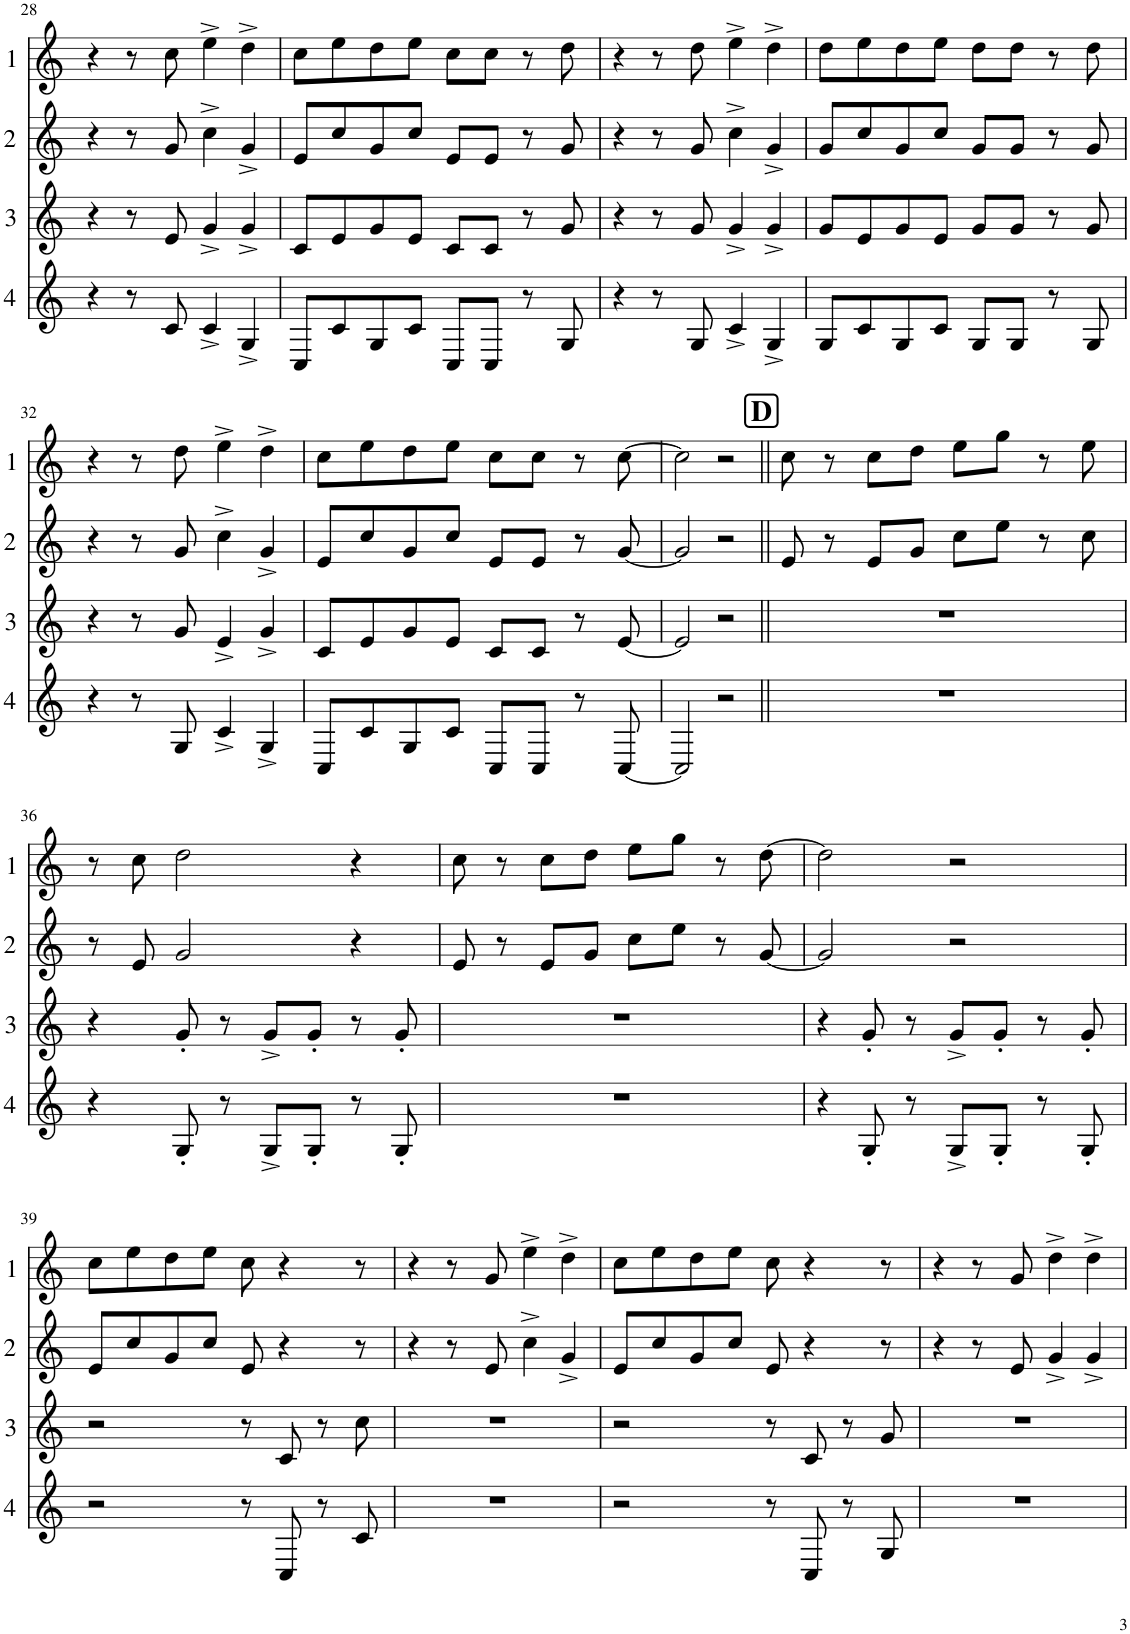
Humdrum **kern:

**kern	**kern	**kern	**kern
*part4	*part3	*part2	*part1
*staff4	*staff3	*staff2	*staff1
*I"Cor 4	*I"Cor 3	*I"Cor 2	*I"Cor 1
!!LO:PB:g=z
*clefG2	*clefG2	*clefG2	*clefG2
*Trd4c7	*Trd4c7	*Trd4c7	*Trd4c7
*k[]	*k[]	*k[]	*k[]
*M4/4	*M4/4	*M4/4	*M4/4
=28	=28	=28	=28
4r	4r	4r	4r
8r	8r	8r	8r
8c/	8e/	8g/	8cc\
4c^/	4g^/	4cc^\	4ee^\
4G^/	4g^/	4g^/	4dd^\
=29	=29	=29	=29
8C/L	8c/L	8e/L	8cc\L
8c/	8e/	8cc/	8ee\
8G/	8g/	8g/	8dd\
8c/J	8e/J	8cc/J	8ee\J
8C/L	8c/L	8e/L	8cc\L
8C/J	8c/J	8e/J	8cc\J
8r	8r	8r	8r
8G/	8g/	8g/	8dd\
=30	=30	=30	=30
4r	4r	4r	4r
8r	8r	8r	8r
8G/	8g/	8g/	8dd\
4c^/	4g^/	4cc^\	4ee^\
4G^/	4g^/	4g^/	4dd^\
=31	=31	=31	=31
8G/L	8g/L	8g/L	8dd\L
8c/	8e/	8cc/	8ee\
8G/	8g/	8g/	8dd\
8c/J	8e/J	8cc/J	8ee\J
8G/L	8g/L	8g/L	8dd\L
8G/J	8g/J	8g/J	8dd\J
8r	8r	8r	8r
8G/	8g/	8g/	8dd\
!!LO:LB:g=z
=32	=32	=32	=32
4r	4r	4r	4r
8r	8r	8r	8r
8G/	8g/	8g/	8dd\
4c^/	4e^/	4cc^\	4ee^\
4G^/	4g^/	4g^/	4dd^\
=33	=33	=33	=33
8C/L	8c/L	8e/L	8cc\L
8c/	8e/	8cc/	8ee\
8G/	8g/	8g/	8dd\
8c/J	8e/J	8cc/J	8ee\J
8C/L	8c/L	8e/L	8cc\L
8C/J	8c/J	8e/J	8cc\J
8r	8r	8r	8r
[8C/	[8e/	[8g/	[8cc\
=34	=34	=34	=34
2C/]	2e/]	2g/]	2cc\]
2r	2r	2r	2r
!!LO:REH:place=s1:a:B:cj:fs=14:t=D
=35||	=35||	=35||	=35||
1r	1r	8e/	8cc\
.	.	8r	8r
.	.	8e/L	8cc\L
.	.	8g/J	8dd\J
.	.	8cc\L	8ee\L
.	.	8ee\J	8gg\J
.	.	8r	8r
.	.	8cc\	8ee\
!!LO:LB:g=z
=36	=36	=36	=36
4r	4r	8r	8r
.	.	8e/	8cc\
8G'/	8g'/	2g/	2dd\
8r	8r	.	.
8G^/L	8g^/L	.	.
8G'/J	8g'/J	.	.
8r	8r	4r	4r
8G'/	8g'/	.	.
=37	=37	=37	=37
1r	1r	8e/	8cc\
.	.	8r	8r
.	.	8e/L	8cc\L
.	.	8g/J	8dd\J
.	.	8cc\L	8ee\L
.	.	8ee\J	8gg\J
.	.	8r	8r
.	.	[8g/	[8dd\
=38	=38	=38	=38
4r	4r	2g/]	2dd\]
8G'/	8g'/	.	.
8r	8r	.	.
8G^/L	8g^/L	2r	2r
8G'/J	8g'/J	.	.
8r	8r	.	.
8G'/	8g'/	.	.
!!LO:LB:g=z
=39	=39	=39	=39
2r	2r	8e/L	8cc\L
.	.	8cc/	8ee\
.	.	8g/	8dd\
.	.	8cc/J	8ee\J
8r	8r	8e/	8cc\
8C/	8c/	4r	4r
8r	8r	.	.
8c/	8cc\	8r	8r
=40	=40	=40	=40
1r	1r	4r	4r
.	.	8r	8r
.	.	8e/	8g/
.	.	4cc^\	4ee^\
.	.	4g^/	4dd^\
=41	=41	=41	=41
2r	2r	8e/L	8cc\L
.	.	8cc/	8ee\
.	.	8g/	8dd\
.	.	8cc/J	8ee\J
8r	8r	8e/	8cc\
8C/	8c/	4r	4r
8r	8r	.	.
8G/	8g/	8r	8r
=42	=42	=42	=42
1r	1r	4r	4r
.	.	8r	8r
.	.	8e/	8g/
.	.	4g^/	4dd^\
.	.	4g^/	4dd^\
=	=	=	=
*-	*-	*-	*-
